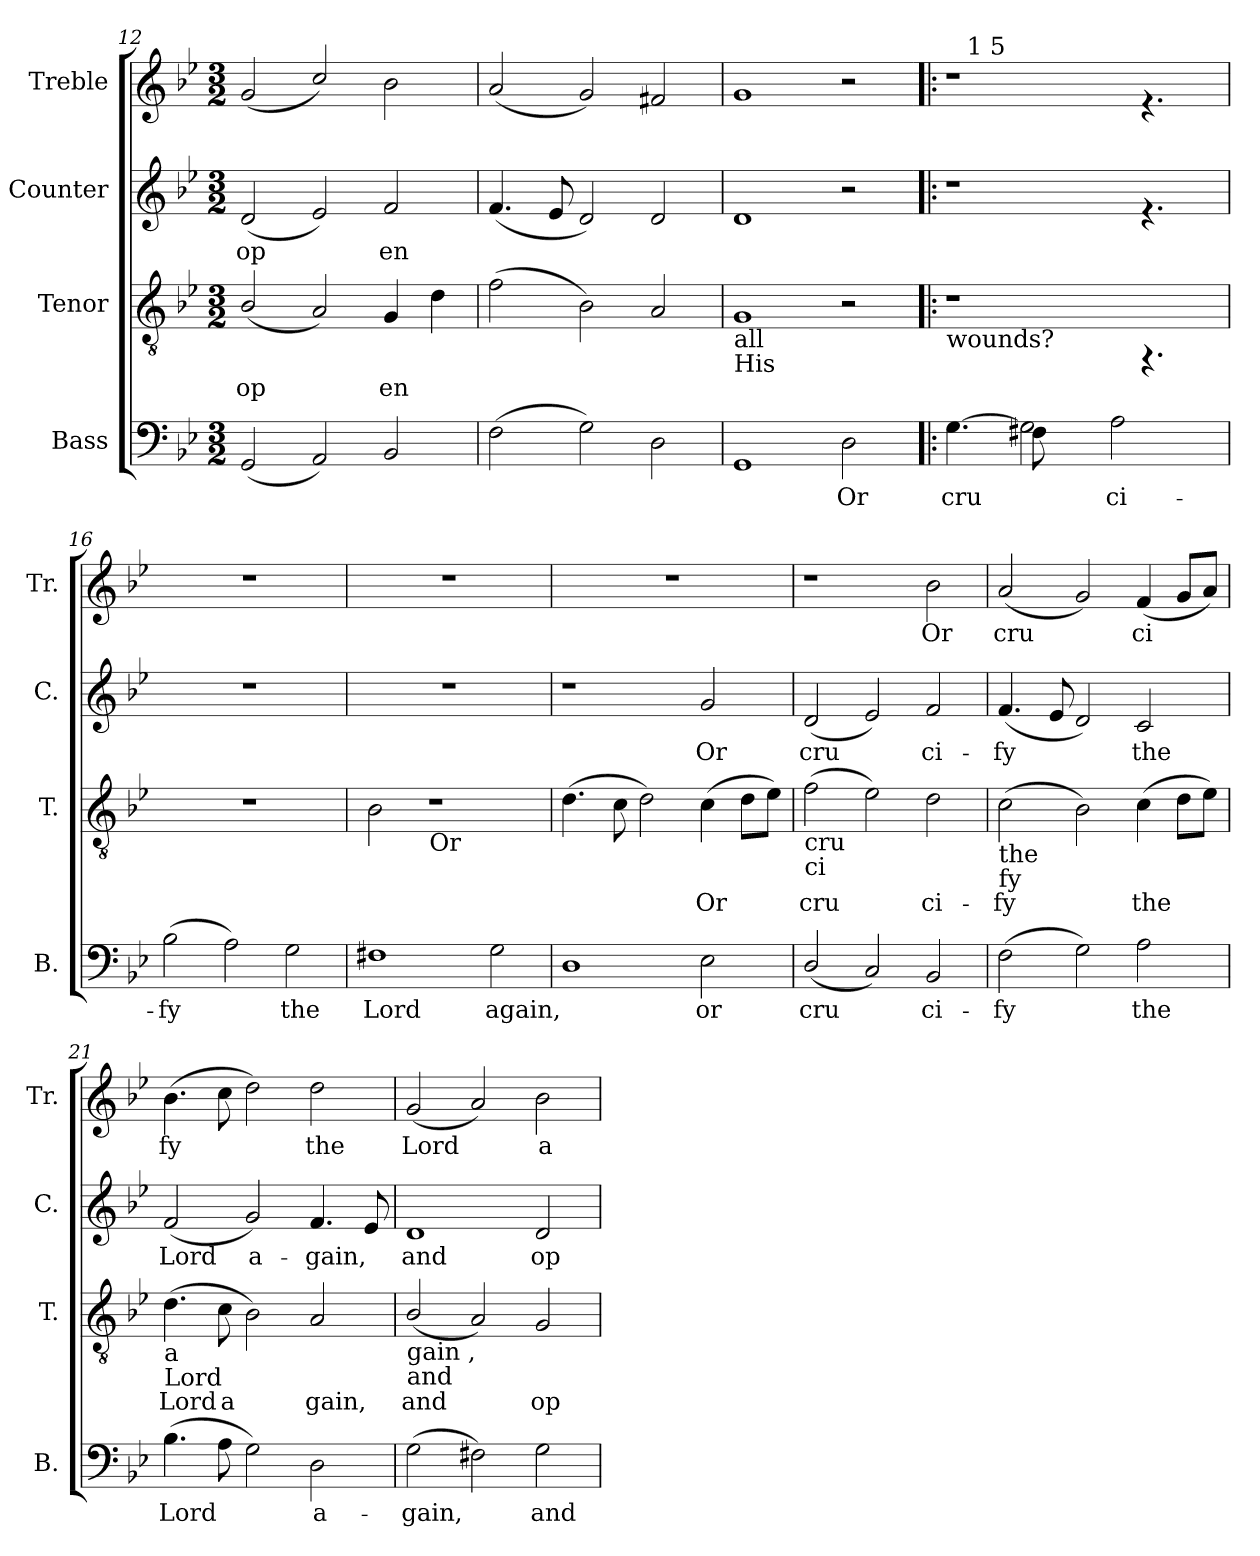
**kern	**text	**kern	**text	**kern	**text	**kern	**text
*part4	*part4	*part3	*part3	*part2	*part2	*part1	*part1
*staff4	*staff4	*staff3	*staff3	*staff2	*staff2	*staff1	*staff1
*I"Bass	*	*I"Tenor	*	*I"Counter	*	*I"Treble	*
*I'B.	*	*I'T.	*	*I'C.	*	*I'Tr.	*
*clefF4	*	*clefGv2	*	*clefG2	*	*clefG2	*
*k[b-e-]	*	*k[b-e-]	*	*k[b-e-]	*	*k[b-e-]	*
*B-:	*	*B-:	*	*B-:	*	*B-:	*
*M3/2	*	*M3/2	*	*M3/2	*	*M3/2	*
=12	=12	=12	=12	=12	=12	=12	=12
!	!LO:LY:b:cj	!	!LO:LY:a:cj	!	!LO:LY:b:cj	!	!LO:LY:b:cj
(<2GG/	.	(<2B-/	op-	(<2d/	op-	(<2g/	.
!	!LO:LY:b:cj	!	!LO:LY:a:cj	!	!LO:LY:b:cj	!	!LO:LY:b:cj
2AA/)	.	2A/)	--	2e-/)	--	2cc/)	.
!	!LO:LY:b:cj	!	!LO:LY:a:cj	!	!LO:LY:b:cj	!	!LO:LY:b:cj
2BB-/	.	4G/	-en	2f/	-en	2b-\	.
!	!	!	!LO:LY:a:cj	!	!	!	!
.	.	4d\	.	.	.	.	.
!!LO:LB:g=z
=13	=13	=13	=13	=13	=13	=13	=13
!	!LO:LY:b:cj	!	!LO:LY:a:cj	!	!LO:LY:b:cj	!	!LO:LY:b:cj
(>2F\	.	(>2f\	.	(<4.f/	.	(<2a/	.
!	!	!	!	!	!LO:LY:b:cj	!	!
.	.	.	.	8e-/	.	.	.
!	!LO:LY:b:cj	!	!LO:LY:a:cj	!	!LO:LY:b:cj	!	!LO:LY:b:cj
2G\)	.	2B-\)	.	2d/)	.	2g/)	.
!	!LO:LY:b:cj	!	!LO:LY:a:cj	!	!LO:LY:b:cj	!	!LO:LY:b:cj
2D\	.	2A/	.	2d/	.	2f#X/	.
=14	=14	=14	=14	=14	=14	=14	=14
!	!	!LO:TX:b:t=all	!	!	!	!	!
!	!	!LO:TX:b:t=His	!	!	!	!	!
!	!LO:LY:b:cj	!	!LO:LY:a:cj	!	!LO:LY:b:cj	!	!LO:LY:b:cj
1GG	.	1G	.	1d	.	1g	.
!	!LO:LY:b:cj	!	!	!	!	!	!
2D\	Or	2r	.	2r	.	2r	.
=15!|:	=15!|:	=15!|:	=15!|:	=15!|:	=15!|:	=15!|:	=15!|:
!	!	!LO:TX:b:t=wounds?	!	!	!	!	!
!	!LO:LY:b:cj	!	!	!	!	!	!
*^	*	*	*	*	*	*^	*
[>4.G\	4.ryy	cru-	1r	.	1r	.	1r	16ryy	.
!	!	!	!	!	!	!	!	!LO:TX:a:t=1 5	!
.	.	.	.	.	.	.	.	1ryy	.
!	!	!LO:LY:b:cj	!	!	!	!	!	!	!
2G\]	8F#X\	--	.	.	.	.	.	.	.
.	2..ryy	.	.	.	.	.	.	.	.
!	!	!LO:LY:b:cj	!	!	!	!	!	!	!
2A\	.	-ci-	.	.	.	.	.	.	.
.	.	.	4.rFF	.	4.rf	.	4.rf	.	.
.	.	.	.	.	.	.	.	4ryy	.
.	.	.	.	.	.	.	.	16ryy	.
=16	=16	=16	=16	=16	=16	=16	=16	=16	=16
!	!	!LO:LY:b:cj	!	!	!	!	!	!	!
*v	*v	*	*	*	*	*	*v	*v	*
(>2B-\	-fy	1.r	.	1.r	.	1.r	.
!	!LO:LY:b:cj	!	!	!	!	!	!
2A\)	.	.	.	.	.	.	.
!	!LO:LY:b:cj	!	!	!	!	!	!
2G\	the	.	.	.	.	.	.
=17	=17	=17	=17	=17	=17	=17	=17
!	!LO:LY:b:cj	!	!LO:LY:a:cj	!	!	!	!
1F#X	Lord	2B-\	.	1.r	.	1.r	.
!	!	!LO:TX:b:t=Or	!	!	!	!	!
.	.	1r	.	.	.	.	.
!	!LO:LY:b:cj	!	!	!	!	!	!
2G\	again,	.	.	.	.	.	.
=18	=18	=18	=18	=18	=18	=18	=18
!	!LO:LY:b:cj	!	!LO:LY:a:cj	!	!	!	!
1D	.	(>4.d\	.	1r	.	1.r	.
!	!	!	!LO:LY:a:cj	!	!	!	!
.	.	8c\	.	.	.	.	.
!	!	!	!LO:LY:a:cj	!	!	!	!
.	.	2d\)	.	.	.	.	.
!	!LO:LY:b:cj	!	!LO:LY:a:cj	!	!LO:LY:b:cj	!	!
2E-\	or	(>4c\	Or	2g/	Or	.	.
!	!	!	!LO:LY:a:cj	!	!	!	!
.	.	8d\L	.	.	.	.	.
!	!	!	!LO:LY:a:cj	!	!	!	!
.	.	8e-\J)	.	.	.	.	.
=19	=19	=19	=19	=19	=19	=19	=19
!	!	!LO:TX:b:t=cru	!	!	!	!	!
!	!	!LO:TX:b:t=ci	!	!	!	!	!
!	!LO:LY:b:cj	!	!LO:LY:a:cj	!	!LO:LY:b:cj	!	!
(<2D/	cru-	(>2f\	cru-	(<2d/	cru-	1r	.
!	!LO:LY:b:cj	!	!LO:LY:a:cj	!	!LO:LY:b:cj	!	!
2C/)	--	2e-\)	--	2e-/)	--	.	.
!	!LO:LY:b:cj	!	!LO:LY:a:cj	!	!LO:LY:b:cj	!	!LO:LY:b:cj
2BB-/	-ci-	2d\	-ci-	2f/	-ci-	2b-\	Or
=20	=20	=20	=20	=20	=20	=20	=20
!	!	!LO:TX:b:t=the	!	!	!	!	!
!	!	!LO:TX:b:t=fy	!	!	!	!	!
!	!LO:LY:b:cj	!	!LO:LY:a:cj	!	!LO:LY:b:cj	!	!LO:LY:b:cj
(>2F\	-fy	(>2c\	-fy	(<4.f/	-fy	(<2a/	cru-
!	!	!	!	!	!LO:LY:b:cj	!	!
.	.	.	.	8e-/	.	.	.
!	!LO:LY:b:cj	!	!LO:LY:a:cj	!	!LO:LY:b:cj	!	!LO:LY:b:cj
2G\)	.	2B-\)	.	2d/)	.	2g/)	--
!	!LO:LY:b:cj	!	!LO:LY:a:cj	!	!LO:LY:b:cj	!	!LO:LY:b:cj
2A\	the	(>4c\	the	2c/	the	(<4f/	-ci-
!	!	!	!LO:LY:a:cj	!	!	!	!LO:LY:b:cj
.	.	8d\L	.	.	.	8g/L	--
!	!	!	!LO:LY:a:cj	!	!	!	!LO:LY:b:cj
.	.	8e-\J)	.	.	.	8a/J)	--
=21	=21	=21	=21	=21	=21	=21	=21
!	!	!LO:TX:b:t=a	!	!	!	!	!
!	!	!LO:TX:b:t=Lord	!	!	!	!	!
!	!LO:LY:b:cj	!	!LO:LY:a:cj	!	!LO:LY:b:cj	!	!LO:LY:b:cj
(>4.B-\	Lord	(>4.d\	Lord	(<2f/	Lord	(>4.b-\	-fy
!	!LO:LY:b:cj	!	!LO:LY:a:cj	!	!	!	!LO:LY:b:cj
8A\	.	8c\	a-	.	.	8cc\	.
!	!LO:LY:b:cj	!	!LO:LY:a:cj	!	!LO:LY:b:cj	!	!LO:LY:b:cj
2G\)	.	2B-\)	--	2g/)	a-	2dd\)	.
!	!LO:LY:b:cj	!	!LO:LY:a:cj	!	!LO:LY:b:cj	!	!LO:LY:b:cj
2D\	a-	2A/	-gain,	4.f/	-gain,	2dd\	the
!	!	!	!	!	!LO:LY:b:cj	!	!
.	.	.	.	8e-/	.	.	.
=22	=22	=22	=22	=22	=22	=22	=22
!	!	!LO:TX:b:t=gain ,	!	!	!	!	!
!	!	!LO:TX:b:t=and	!	!	!	!	!
!	!LO:LY:b:cj	!	!LO:LY:a:cj	!	!LO:LY:b:cj	!	!LO:LY:b:cj
(>2G\	-gain,	(<2B-/	and	1d	and	(<2g/	Lord
!	!LO:LY:b:cj	!	!LO:LY:a:cj	!	!	!	!LO:LY:b:cj
2F#X\)	.	2A/)	.	.	.	2a/)	.
!	!LO:LY:b:cj	!	!LO:LY:a:cj	!	!LO:LY:b:cj	!	!LO:LY:b:cj
2G\	and	2G/	op-	2d/	op-	2b-\	a-
=	=	=	=	=	=	=	=
*-	*-	*-	*-	*-	*-	*-	*-
